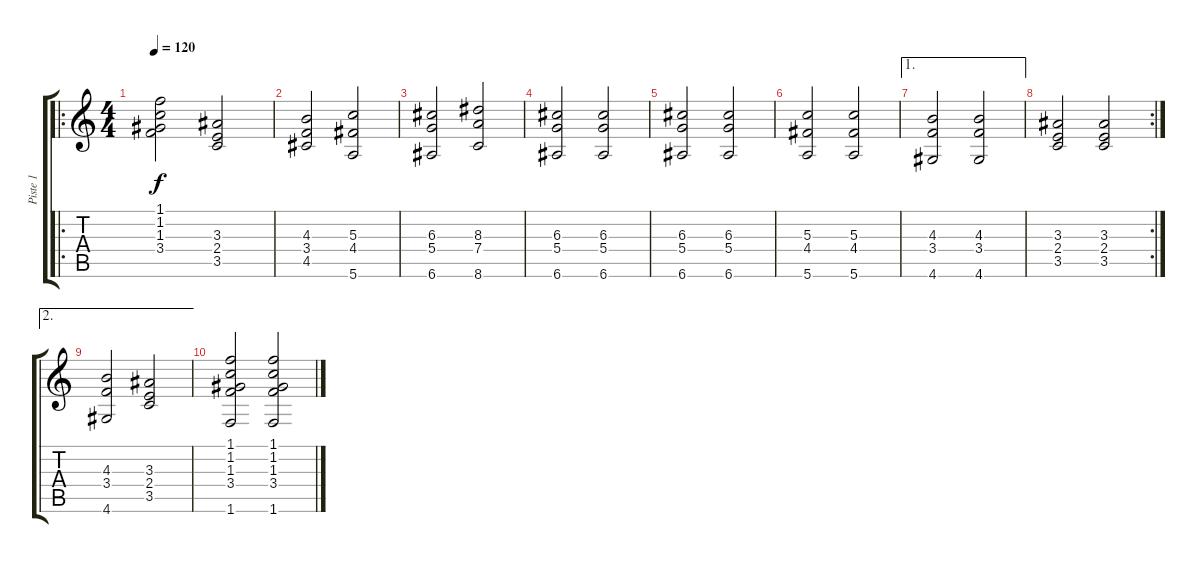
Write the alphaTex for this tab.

\track ("Piste 1" "Piste 1") {instrument acousticguitarnylon}
\staff {score tabs}
\tuning (E4 B3 G3 D3 A2 E2) {hide}
\ro
\ts (4 4)
\tempo 120
\clef g2
\ks c
(1.1 1.2 1.3 3.4).2{dy f instrument acousticguitarnylon} (3.3 2.4 3.5).2 |
(4.3 3.4 4.5).2 (5.3 4.4 5.6).2 |
(6.3 5.4 6.6).2 (8.3 7.4 8.6).2 |
(6.3 5.4 6.6).2 (6.3 5.4 6.6).2 |
(6.3 5.4 6.6).2 (6.3 5.4 6.6).2 |
(5.3 4.4 5.6).2 (5.3 4.4 5.6).2 |
\ae 1
(4.3 3.4 4.6).2 (4.3 3.4 4.6).2 |
\rc 2
(3.3 2.4 3.5).2 (3.3 2.4 3.5).2 |
\ae 2
(4.3 3.4 4.6).2 (3.3 2.4 3.5).2 |
(1.1 1.2 1.3 3.4 1.6).2 (1.1 1.2 1.3 3.4 1.6).2
